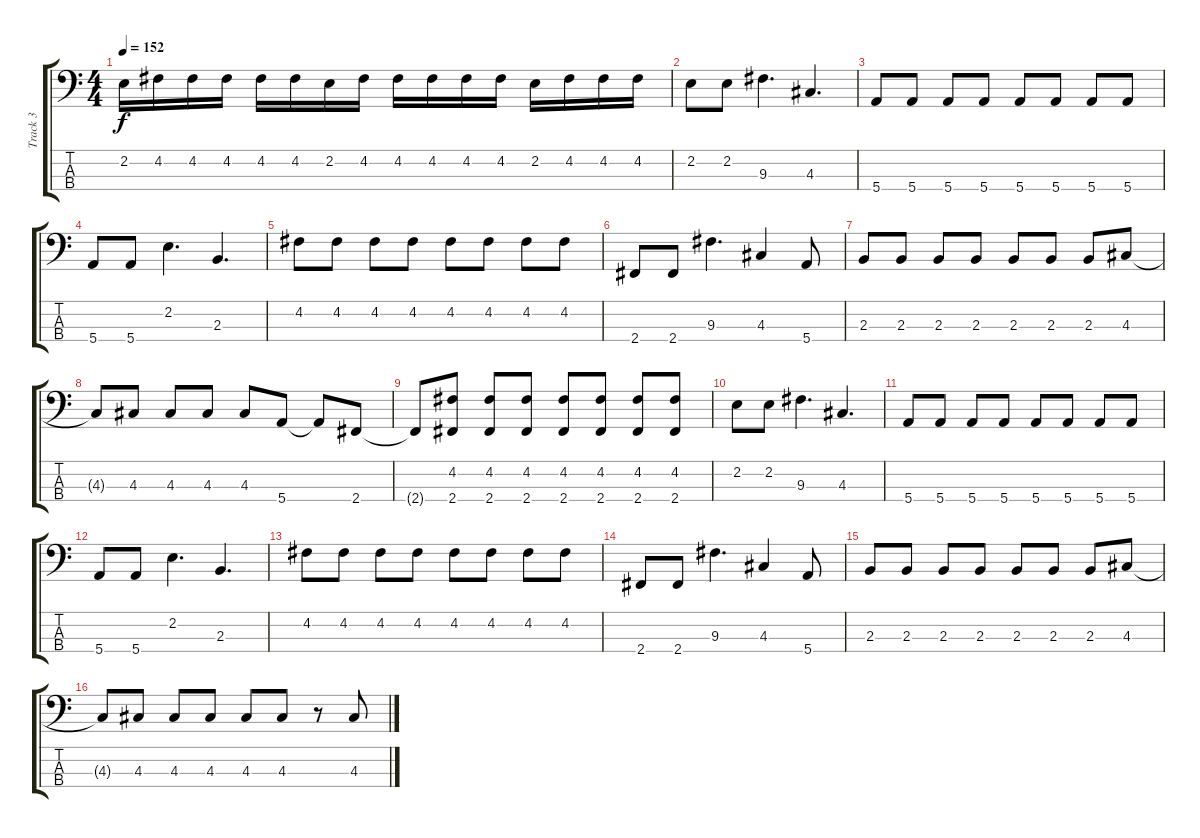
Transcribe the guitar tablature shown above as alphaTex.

\track ("Track 3" "Track 3") {instrument electricbassfinger}
\staff {score tabs}
\tuning (G2 D2 A1 E1) {hide}
\ts (4 4)
\tempo 152
\clef f4
\ks c
2.2.16{dy f} 4.2.16 4.2.16 4.2.16 4.2.16 4.2.16 2.2.16 4.2.16 4.2.16 4.2.16 4.2.16 4.2.16 2.2.16 4.2.16 4.2.16 4.2.16 |
2.2.8 2.2.8 9.3.4{d} 4.3.4{d} |
5.4.8 5.4.8 5.4.8 5.4.8 5.4.8 5.4.8 5.4.8 5.4.8 |
5.4.8 5.4.8 2.2.4{d} 2.3.4{d} |
4.2.8 4.2.8 4.2.8 4.2.8 4.2.8 4.2.8 4.2.8 4.2.8 |
2.4.8 2.4.8 9.3.4{d} 4.3.4 5.4.8 |
2.3.8 2.3.8 2.3.8 2.3.8 2.3.8 2.3.8 2.3.8 4.3.8 |
4.3{t}.8 4.3.8 4.3.8 4.3.8 4.3.8 5.4.8 5.4{t}.8 2.4.8 |
2.4{t}.8 (4.2 2.4).8 (4.2 2.4).8 (4.2 2.4).8 (4.2 2.4).8 (4.2 2.4).8 (4.2 2.4).8 (4.2 2.4).8 |
2.2.8 2.2.8 9.3.4{d} 4.3.4{d} |
5.4.8 5.4.8 5.4.8 5.4.8 5.4.8 5.4.8 5.4.8 5.4.8 |
5.4.8 5.4.8 2.2.4{d} 2.3.4{d} |
4.2.8 4.2.8 4.2.8 4.2.8 4.2.8 4.2.8 4.2.8 4.2.8 |
2.4.8 2.4.8 9.3.4{d} 4.3.4 5.4.8 |
2.3.8 2.3.8 2.3.8 2.3.8 2.3.8 2.3.8 2.3.8 4.3.8 |
4.3{t}.8 4.3.8 4.3.8 4.3.8 4.3.8 4.3.8 r.8 4.3.8
